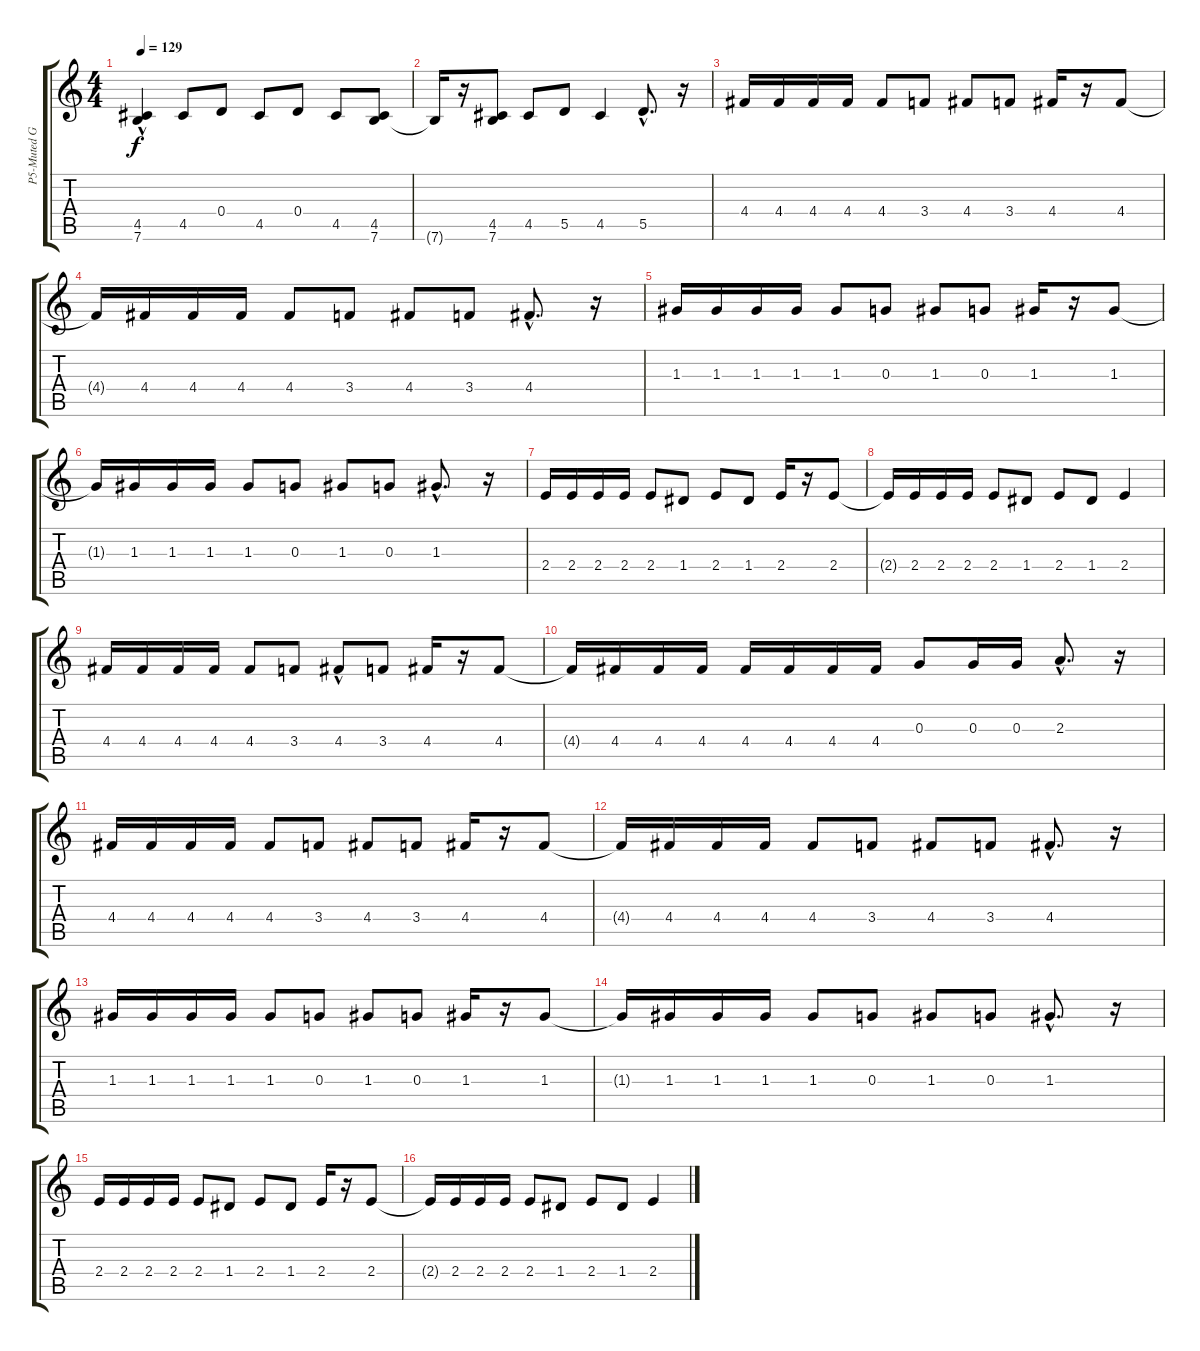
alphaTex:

\track ("P5-Muted Guitar" "P5-Muted G") {instrument electricguitarmuted}
\staff {score tabs}
\tuning (E4 B3 G3 D3 A2 E2) {hide}
\ts (4 4)
\tempo 129
\clef g2
\ks c
(4.5 7.6{hac}).4{dy f} 4.5.8 0.4.8 4.5.8 0.4.8 4.5.8 (4.5 7.6).8 |
7.6{t}.16 r.16 (4.5 7.6).8 4.5.8 5.5.8 4.5.4 5.5{hac}.8{d} r.16 |
4.4.16 4.4.16 4.4.16 4.4.16 4.4.8 3.4.8 4.4.8 3.4.8 4.4.16 r.16 4.4.8 |
4.4{t}.16 4.4.16 4.4.16 4.4.16 4.4.8 3.4.8 4.4.8 3.4.8 4.4{hac}.8{d} r.16 |
1.3.16 1.3.16 1.3.16 1.3.16 1.3.8 0.3.8 1.3.8 0.3.8 1.3.16 r.16 1.3.8 |
1.3{t}.16 1.3.16 1.3.16 1.3.16 1.3.8 0.3.8 1.3.8 0.3.8 1.3{hac}.8{d} r.16 |
2.4.16 2.4.16 2.4.16 2.4.16 2.4.8 1.4.8 2.4.8 1.4.8 2.4.16 r.16 2.4.8 |
2.4{t}.16 2.4.16 2.4.16 2.4.16 2.4.8 1.4.8 2.4.8 1.4.8 2.4.4 |
4.4.16 4.4.16 4.4.16 4.4.16 4.4.8 3.4.8 4.4{hac}.8 3.4.8 4.4.16 r.16 4.4.8 |
4.4{t}.16 4.4.16 4.4.16 4.4.16 4.4.16 4.4.16 4.4.16 4.4.16 0.3.8 0.3.16 0.3.16 2.3{hac}.8{d} r.16 |
4.4.16 4.4.16 4.4.16 4.4.16 4.4.8 3.4.8 4.4.8 3.4.8 4.4.16 r.16 4.4.8 |
4.4{t}.16 4.4.16 4.4.16 4.4.16 4.4.8 3.4.8 4.4.8 3.4.8 4.4{hac}.8{d} r.16 |
1.3.16 1.3.16 1.3.16 1.3.16 1.3.8 0.3.8 1.3.8 0.3.8 1.3.16 r.16 1.3.8 |
1.3{t}.16 1.3.16 1.3.16 1.3.16 1.3.8 0.3.8 1.3.8 0.3.8 1.3{hac}.8{d} r.16 |
2.4.16 2.4.16 2.4.16 2.4.16 2.4.8 1.4.8 2.4.8 1.4.8 2.4.16 r.16 2.4.8 |
2.4{t}.16 2.4.16 2.4.16 2.4.16 2.4.8 1.4.8 2.4.8 1.4.8 2.4.4
